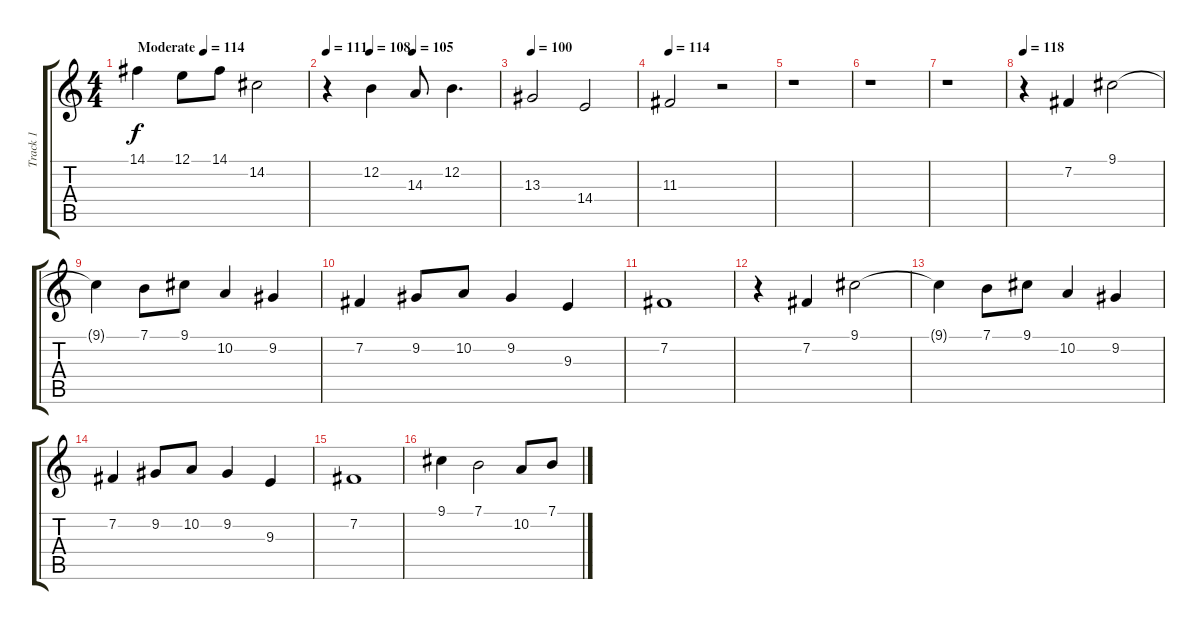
\track ("Track 1" "Track 1") {instrument fx5brightness}
\staff {score tabs}
\tuning (E4 B3 G3 D3 A2 E2) {hide}
\ts (4 4)
\tempo (114 "Moderate")
\clef g2
\ks c
14.1.4{dy f instrument fx5brightness} 12.1.8 14.1.8 14.2.2 |
\tempo 111
\tempo (108 0.25)
\tempo (105 0.5)
r.4 12.2.4 14.3.8 12.2.4{d} |
\tempo 100
13.3.2 14.4.2 |
\tempo 114
11.3.2 r.2 |
r.1 |
r.1 |
r.1 |
\tempo 118
r.4 7.2.4 9.1.2 |
9.1{t}.4 7.1.8 9.1.8 10.2.4 9.2.4 |
7.2.4 9.2.8 10.2.8 9.2.4 9.3.4 |
7.2.1 |
r.4 7.2.4 9.1.2 |
9.1{t}.4 7.1.8 9.1.8 10.2.4 9.2.4 |
7.2.4 9.2.8 10.2.8 9.2.4 9.3.4 |
7.2.1 |
9.1.4 7.1.2 10.2.8 7.1.8
